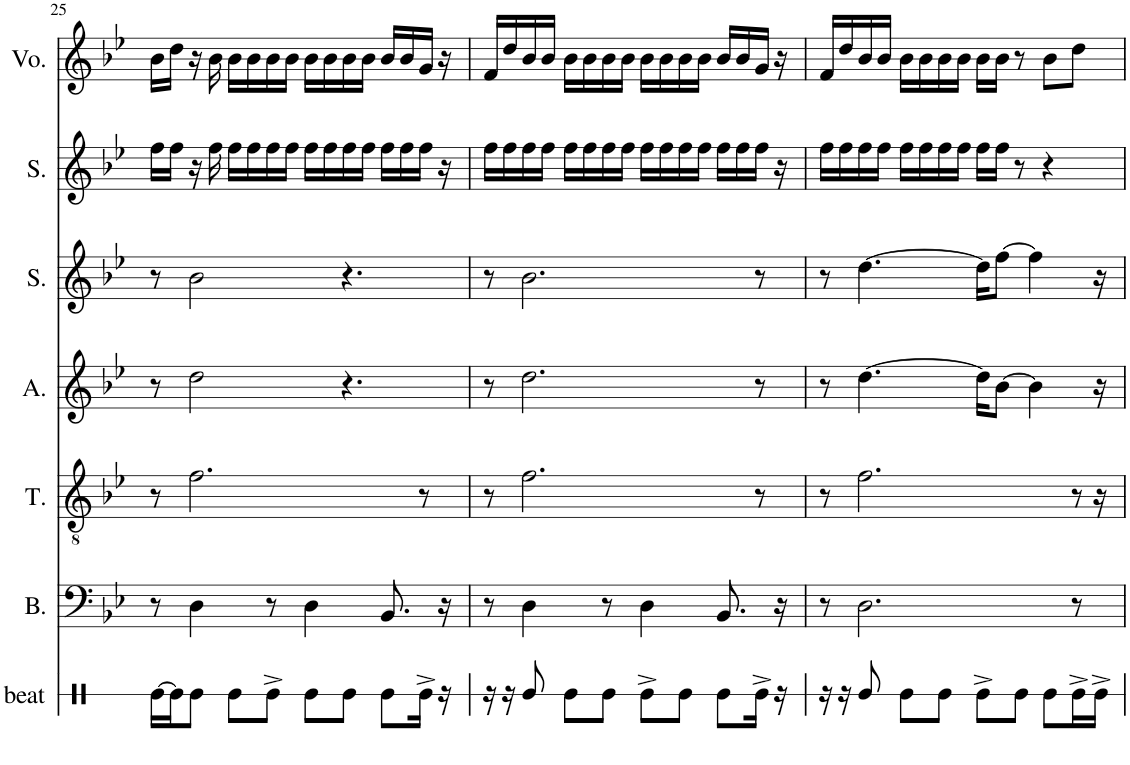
**kern	**kern	**kern	**kern	**kern	**kern	**kern
*part7	*part6	*part5	*part4	*part3	*part2	*part1
*staff7	*staff6	*staff5	*staff4	*staff3	*staff2	*staff1
*I"beatbox	*I"Bass	*I"Tenor	*I"Alto	*I"Soprano	*I"Soprano	*I"Voice
*I'beat	*I'B.	*I'T.	*I'A.	*I'S.	*I'S.	*I'Vo.
!!LO:PB:g=z
*clefX	*clefF4	*clefGv2	*clefG2	*clefG2	*clefG2	*clefG2
*k[]	*k[b-e-]	*k[b-e-]	*k[b-e-]	*k[b-e-]	*k[b-e-]	*k[b-e-]
*M4/4	*M4/4	*M4/4	*M4/4	*M4/4	*M4/4	*M4/4
=25	=25	=25	=25	=25	=25	=25
[16Re\LL	8r	8r	8r	8r	16ff\LL	16b-\LL
16Re\J]	.	.	.	.	16ff\JJ	16dd\JJ
8Re\J	4D\	2.f\	2dd\	2b-\	16r	16r
.	.	.	.	.	16ff\	16b-\
8Re\L	.	.	.	.	16ff\LL	16b-\LL
.	.	.	.	.	16ff\	16b-\
8Re^\J	8r	.	.	.	16ff\	16b-\
.	.	.	.	.	16ff\JJ	16b-\JJ
8Re\L	4D\	.	.	.	16ff\LL	16b-\LL
.	.	.	.	.	16ff\	16b-\
8Re\J	.	.	4.r	4.r	16ff\	16b-\
.	.	.	.	.	16ff\JJ	16b-\JJ
8Re\L	8.BB-/	.	.	.	16ff\LL	16b-/LL
.	.	.	.	.	16ff\	16b-/
16Re^\Jk	.	8r	.	.	16ff\JJ	16g/JJ
16r	16r	.	.	.	16r	16r
=26	=26	=26	=26	=26	=26	=26
16r	8r	8r	8r	8r	16ff\LL	16f/LL
16r	.	.	.	.	16ff\	16dd/
8Re/	4D\	2.f\	2.dd\	2.b-\	16ff\	16b-/
.	.	.	.	.	16ff\JJ	16b-/JJ
8Re\L	.	.	.	.	16ff\LL	16b-\LL
.	.	.	.	.	16ff\	16b-\
8Re\J	8r	.	.	.	16ff\	16b-\
.	.	.	.	.	16ff\JJ	16b-\JJ
8Re^\L	4D\	.	.	.	16ff\LL	16b-\LL
.	.	.	.	.	16ff\	16b-\
8Re\J	.	.	.	.	16ff\	16b-\
.	.	.	.	.	16ff\JJ	16b-\JJ
8Re\L	8.BB-/	.	.	.	16ff\LL	16b-/LL
.	.	.	.	.	16ff\	16b-/
16Re^\Jk	.	8r	8r	8r	16ff\JJ	16g/JJ
16r	16r	.	.	.	16r	16r
=27	=27	=27	=27	=27	=27	=27
16r	8r	8r	8r	8r	16ff\LL	16f/LL
16r	.	.	.	.	16ff\	16dd/
8Re/	2.D\	2.f\	[4.dd\	[4.dd\	16ff\	16b-/
.	.	.	.	.	16ff\JJ	16b-/JJ
8Re\L	.	.	.	.	16ff\LL	16b-\LL
.	.	.	.	.	16ff\	16b-\
8Re\J	.	.	.	.	16ff\	16b-\
.	.	.	.	.	16ff\JJ	16b-\JJ
8Re^\L	.	.	16dd\KL]	16dd\KL]	16ff\LL	16b-\LL
.	.	.	[8b-\J	[8ff\J	16ff\JJ	16b-\JJ
8Re\J	.	.	.	.	8r	8r
.	.	.	4b-\]	4ff\]	.	.
8Re\L	.	.	.	.	4r	8b-\L
16Re^\L	8r	8r	.	.	.	8dd\J
16Re^\JJ	.	.	16r	16r	.	.
16ryy	16ryy	16r	16ryy	16ryy	16ryy	16ryy
=	=	=	=	=	=	=
*-	*-	*-	*-	*-	*-	*-
